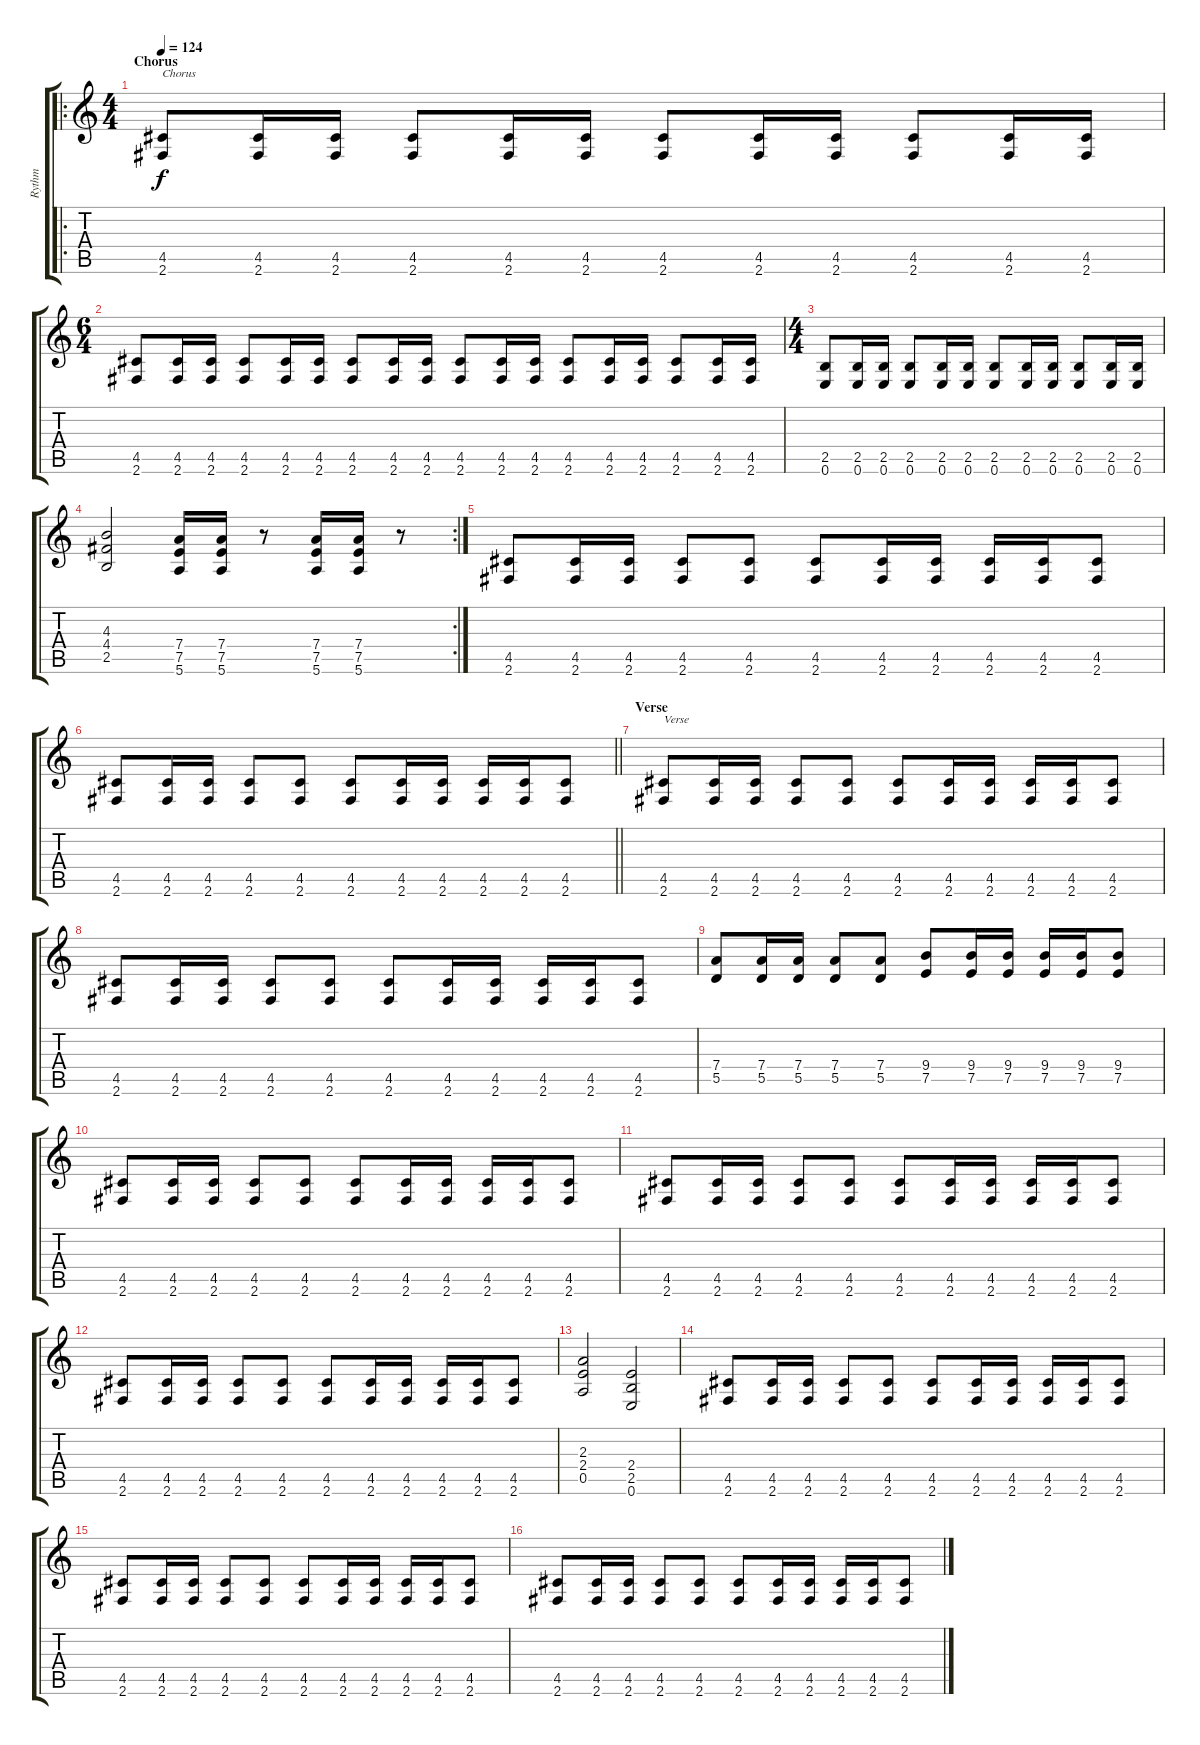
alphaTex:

\track ("Rythm" "Rythm") {instrument distortionguitar}
\staff {score tabs}
\tuning (E4 B3 G3 D3 A2 E2) {hide}
\ro
\ts (4 4)
\section ("" "Chorus")
\tempo 124
\clef g2
\ks c
(4.5 2.6).8{txt "Chorus" dy f} (4.5 2.6).16 (4.5 2.6).16 (4.5 2.6).8 (4.5 2.6).16 (4.5 2.6).16 (4.5 2.6).8 (4.5 2.6).16 (4.5 2.6).16 (4.5 2.6).8 (4.5 2.6).16 (4.5 2.6).16 |
\ts (6 4)
(4.5 2.6).8 (4.5 2.6).16 (4.5 2.6).16 (4.5 2.6).8 (4.5 2.6).16 (4.5 2.6).16 (4.5 2.6).8 (4.5 2.6).16 (4.5 2.6).16 (4.5 2.6).8 (4.5 2.6).16 (4.5 2.6).16 (4.5 2.6).8 (4.5 2.6).16 (4.5 2.6).16 (4.5 2.6).8 (4.5 2.6).16 (4.5 2.6).16 |
\ts (4 4)
(2.5 0.6).8 (2.5 0.6).16 (2.5 0.6).16 (2.5 0.6).8 (2.5 0.6).16 (2.5 0.6).16 (2.5 0.6).8 (2.5 0.6).16 (2.5 0.6).16 (2.5 0.6).8 (2.5 0.6).16 (2.5 0.6).16 |
\rc 2
(4.3 4.4 2.5).2 (7.4 7.5 5.6).16 (7.4 7.5 5.6).16 r.8 (7.4 7.5 5.6).16 (7.4 7.5 5.6).16 r.8 |
(4.5 2.6).8 (4.5 2.6).16 (4.5 2.6).16 (4.5 2.6).8 (4.5 2.6).8 (4.5 2.6).8 (4.5 2.6).16 (4.5 2.6).16 (4.5 2.6).16 (4.5 2.6).16 (4.5 2.6).8 |
\barLineRight lightlight
(4.5 2.6).8 (4.5 2.6).16 (4.5 2.6).16 (4.5 2.6).8 (4.5 2.6).8 (4.5 2.6).8 (4.5 2.6).16 (4.5 2.6).16 (4.5 2.6).16 (4.5 2.6).16 (4.5 2.6).8 |
\section ("" "Verse")
(4.5 2.6).8{txt "Verse"} (4.5 2.6).16 (4.5 2.6).16 (4.5 2.6).8 (4.5 2.6).8 (4.5 2.6).8 (4.5 2.6).16 (4.5 2.6).16 (4.5 2.6).16 (4.5 2.6).16 (4.5 2.6).8 |
(4.5 2.6).8 (4.5 2.6).16 (4.5 2.6).16 (4.5 2.6).8 (4.5 2.6).8 (4.5 2.6).8 (4.5 2.6).16 (4.5 2.6).16 (4.5 2.6).16 (4.5 2.6).16 (4.5 2.6).8 |
(7.4 5.5).8 (7.4 5.5).16 (7.4 5.5).16 (7.4 5.5).8 (7.4 5.5).8 (9.4 7.5).8 (9.4 7.5).16 (9.4 7.5).16 (9.4 7.5).16 (9.4 7.5).16 (9.4 7.5).8 |
(4.5 2.6).8 (4.5 2.6).16 (4.5 2.6).16 (4.5 2.6).8 (4.5 2.6).8 (4.5 2.6).8 (4.5 2.6).16 (4.5 2.6).16 (4.5 2.6).16 (4.5 2.6).16 (4.5 2.6).8 |
(4.5 2.6).8 (4.5 2.6).16 (4.5 2.6).16 (4.5 2.6).8 (4.5 2.6).8 (4.5 2.6).8 (4.5 2.6).16 (4.5 2.6).16 (4.5 2.6).16 (4.5 2.6).16 (4.5 2.6).8 |
(4.5 2.6).8 (4.5 2.6).16 (4.5 2.6).16 (4.5 2.6).8 (4.5 2.6).8 (4.5 2.6).8 (4.5 2.6).16 (4.5 2.6).16 (4.5 2.6).16 (4.5 2.6).16 (4.5 2.6).8 |
(2.3 2.4 0.5).2 (2.4 2.5 0.6).2 |
(4.5 2.6).8 (4.5 2.6).16 (4.5 2.6).16 (4.5 2.6).8 (4.5 2.6).8 (4.5 2.6).8 (4.5 2.6).16 (4.5 2.6).16 (4.5 2.6).16 (4.5 2.6).16 (4.5 2.6).8 |
(4.5 2.6).8 (4.5 2.6).16 (4.5 2.6).16 (4.5 2.6).8 (4.5 2.6).8 (4.5 2.6).8 (4.5 2.6).16 (4.5 2.6).16 (4.5 2.6).16 (4.5 2.6).16 (4.5 2.6).8 |
(4.5 2.6).8 (4.5 2.6).16 (4.5 2.6).16 (4.5 2.6).8 (4.5 2.6).8 (4.5 2.6).8 (4.5 2.6).16 (4.5 2.6).16 (4.5 2.6).16 (4.5 2.6).16 (4.5 2.6).8
